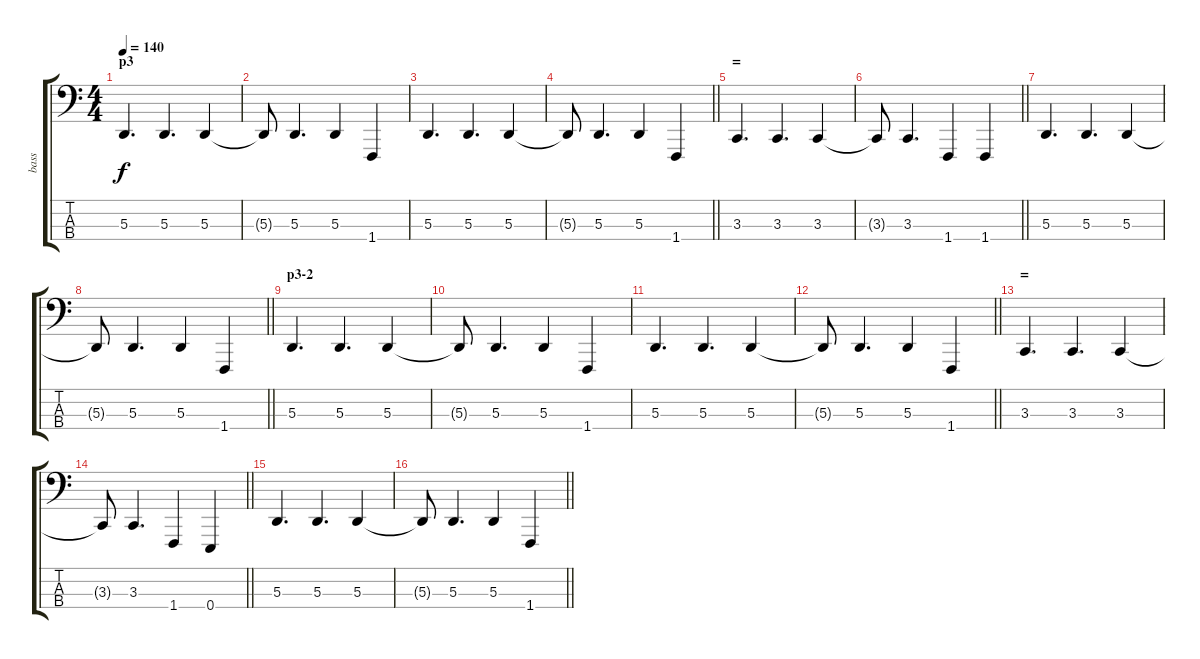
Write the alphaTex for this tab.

\track ("bass" "bass") {instrument brightacousticpiano}
\staff {score tabs}
\tuning (G2 D2 A1 E1) {hide}
\ts (4 4)
\section ("" "p3")
\tempo 140
\clef f4
\ks c
5.3.4{d dy f} 5.3.4{d} 5.3.4 |
5.3{t}.8 5.3.4{d} 5.3.4 1.4.4 |
5.3.4{d} 5.3.4{d} 5.3.4 |
\barLineRight lightlight
5.3{t}.8 5.3.4{d} 5.3.4 1.4.4 |
\section ("" "=")
3.3.4{d} 3.3.4{d} 3.3.4 |
\barLineRight lightlight
3.3{t}.8 3.3.4{d} 1.4.4 1.4.4 |
5.3.4{d} 5.3.4{d} 5.3.4 |
\barLineRight lightlight
5.3{t}.8 5.3.4{d} 5.3.4 1.4.4 |
\section ("" "p3-2")
5.3.4{d} 5.3.4{d} 5.3.4 |
5.3{t}.8 5.3.4{d} 5.3.4 1.4.4 |
5.3.4{d} 5.3.4{d} 5.3.4 |
\barLineRight lightlight
5.3{t}.8 5.3.4{d} 5.3.4 1.4.4 |
\section ("" "=")
3.3.4{d} 3.3.4{d} 3.3.4 |
\barLineRight lightlight
3.3{t}.8 3.3.4{d} 1.4.4 0.4.4 |
5.3.4{d} 5.3.4{d} 5.3.4 |
\barLineRight lightlight
5.3{t}.8 5.3.4{d} 5.3.4 1.4.4
